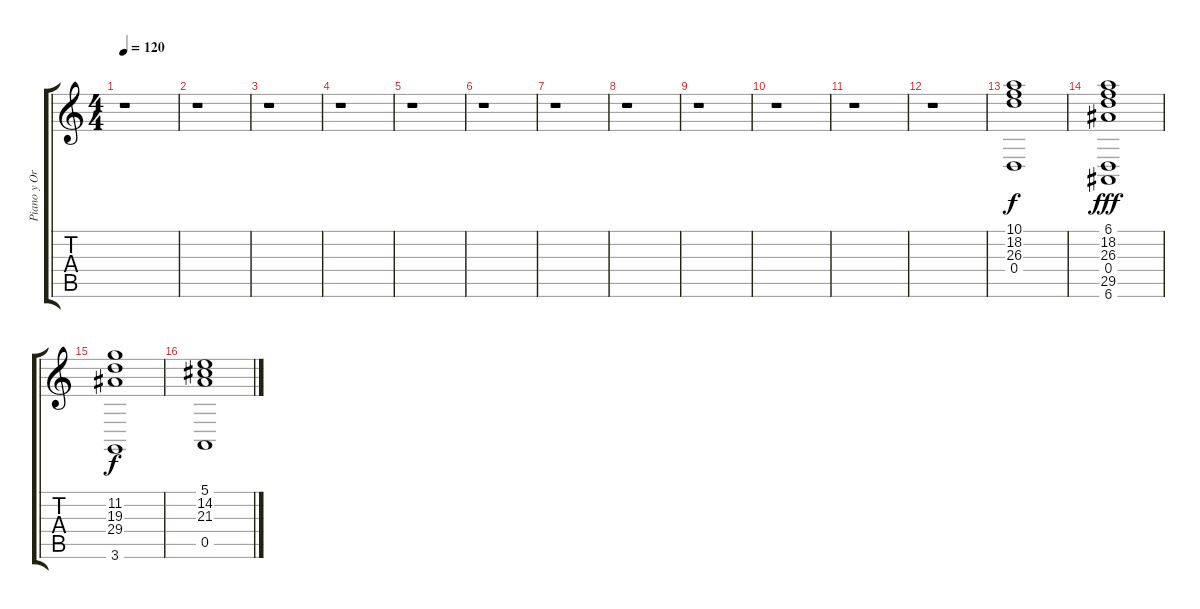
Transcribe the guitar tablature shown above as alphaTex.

\track ("Piano y Organo" "Piano y Or") {instrument brightacousticpiano}
\staff {score tabs}
\tuning (E4 B3 G3 D3 A2 E2) {hide}
\ts (4 4)
\tempo 120
\clef g2
\ks c
r.1{dy f} |
r.1 |
r.1 |
r.1 |
r.1 |
r.1 |
r.1 |
r.1 |
r.1 |
r.1 |
r.1 |
r.1 |
(10.1 18.2 26.3 0.4).1 |
(6.1 18.2 26.3 0.4 29.5 6.6).1{dy fff} |
(11.2 19.3 29.4 3.6).1{dy f} |
(5.1 14.2 21.3 0.5).1
